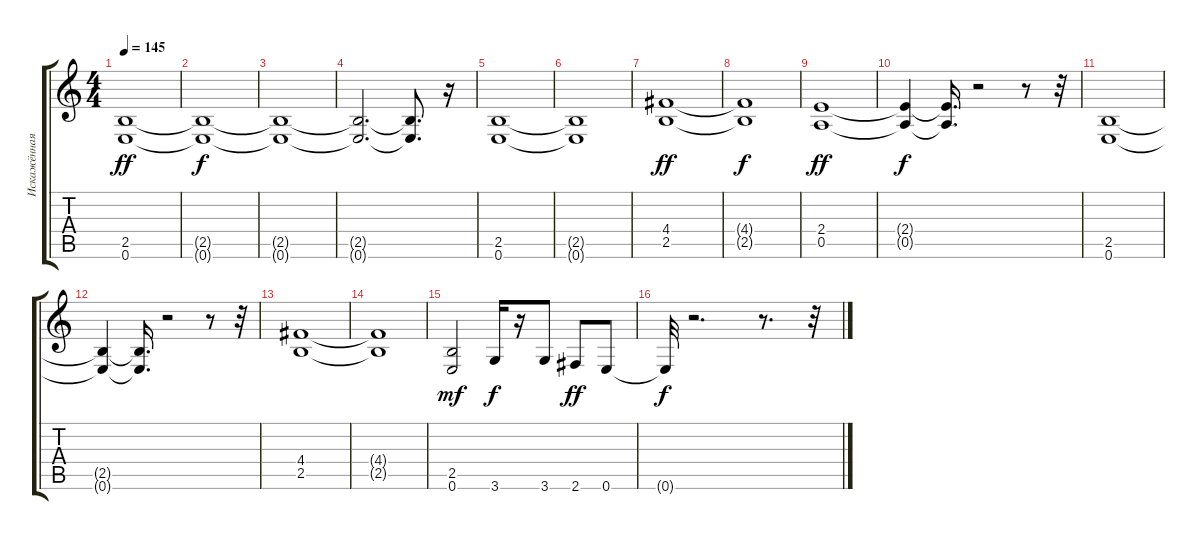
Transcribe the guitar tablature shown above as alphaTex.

\track ("Искажённая Гитара" "Искажённая") {instrument distortionguitar}
\staff {score tabs}
\tuning (E4 B3 G3 D3 A2 E2) {hide}
\ts (4 4)
\tempo 145
\clef g2
\ks c
(2.5 0.6).1{dy ff} |
(2.5{t} 0.6{t}).1{dy f} |
(2.5{t} 0.6{t}).1 |
(2.5{t} 0.6{t}).2{d} (2.5{t} 0.6{t}).8{d} r.16 |
(2.5 0.6).1 |
(2.5{t} 0.6{t}).1 |
(4.4 2.5).1{dy ff} |
(4.4{t} 2.5{t}).1{dy f} |
(2.4 0.5).1{dy ff} |
(2.4{t} 0.5{t}).4{dy f} (2.4{t} 0.5{t}).16{d} r.2 r.8 r.32 |
(2.5 0.6).1 |
(2.5{t} 0.6{t}).4 (2.5{t} 0.6{t}).16{d} r.2 r.8 r.32 |
(4.4 2.5).1 |
(4.4{t} 2.5{t}).1 |
(2.5 0.6).2{dy mf} 3.6.16{dy f} r.16 3.6.8 2.6.8{dy ff} 0.6.8 |
0.6{t}.32{dy f} r.2{d} r.8{d} r.32
